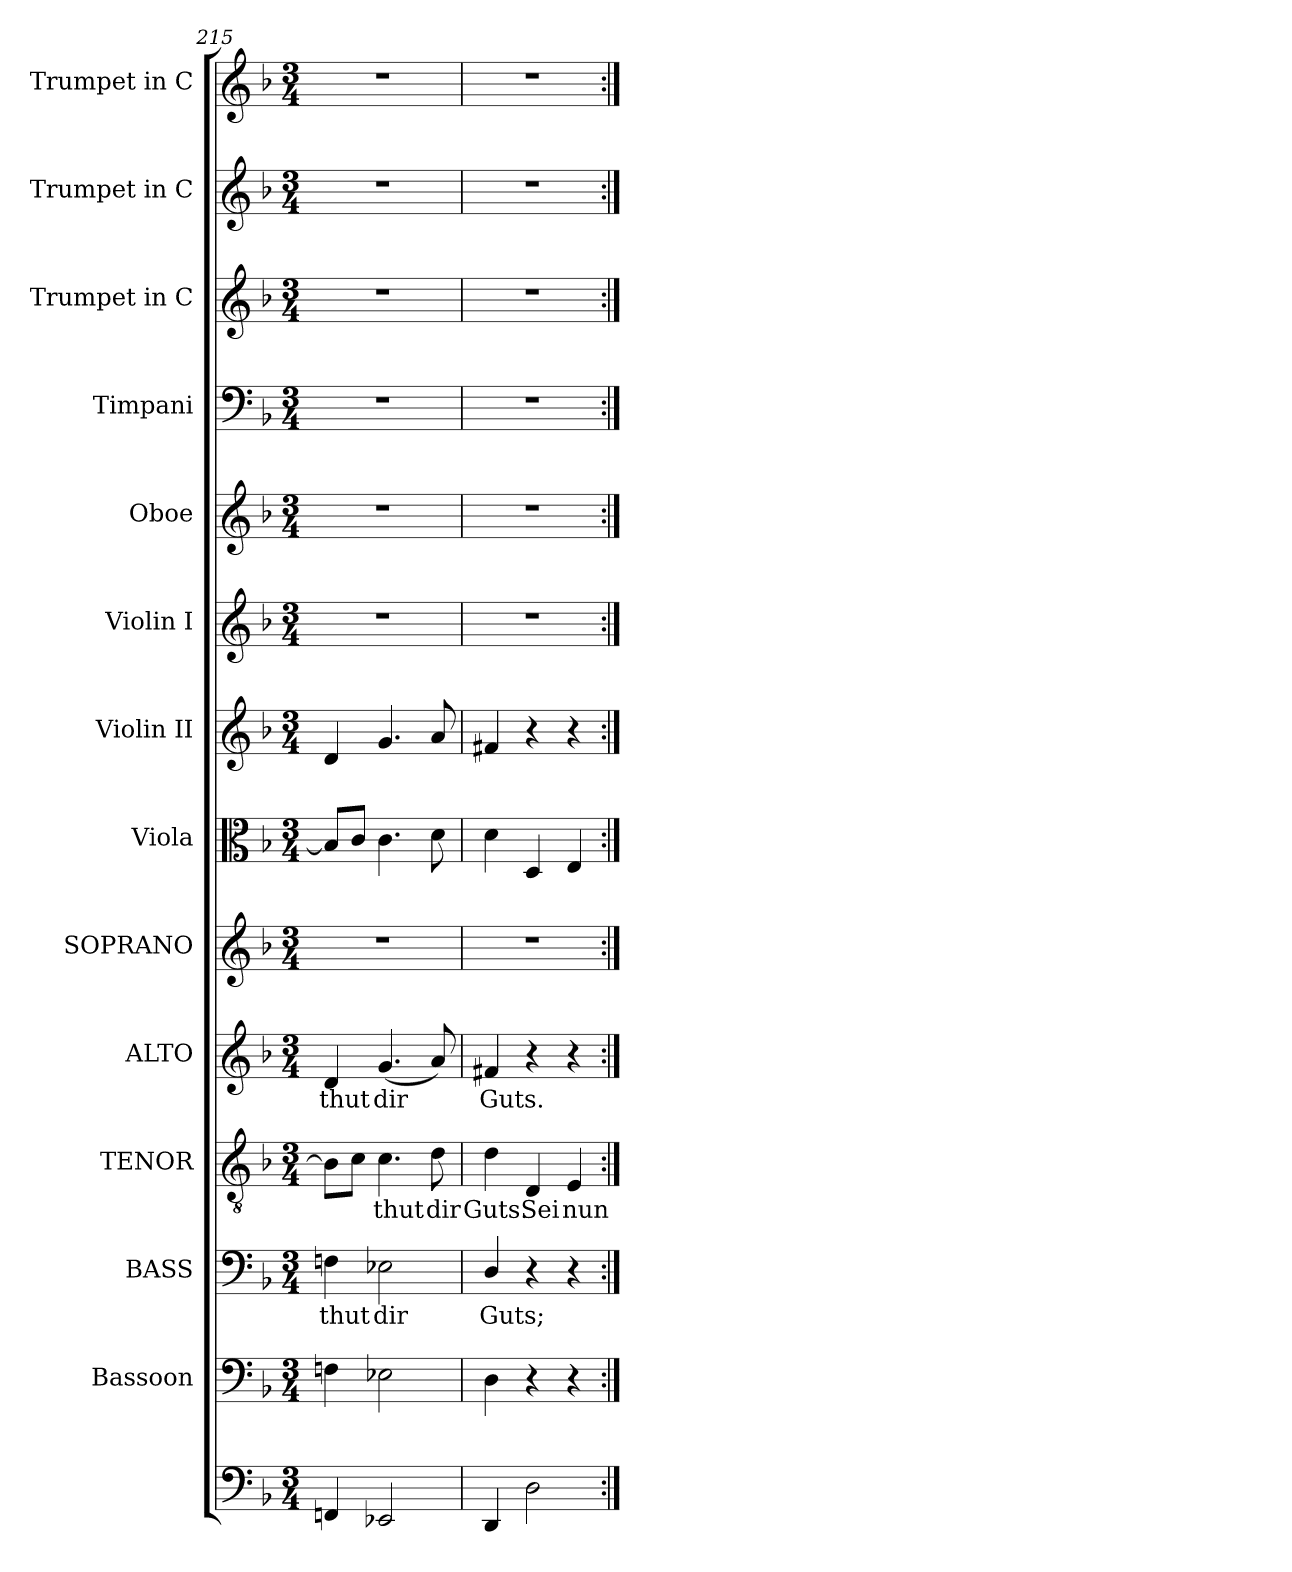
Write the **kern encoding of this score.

**kern	**kern	**kern	**text	**kern	**text	**kern	**text	**kern	**kern	**kern	**kern	**kern	**kern	**kern	**kern	**kern
*part14	*part13	*part12	*part12	*part11	*part11	*part10	*part10	*part9	*part8	*part7	*part6	*part5	*part4	*part3	*part2	*part1
*staff14	*staff13	*staff12	*staff12	*staff11	*staff11	*staff10	*staff10	*staff9	*staff8	*staff7	*staff6	*staff5	*staff4	*staff3	*staff2	*staff1
*	*I"Bassoon	*I"BASS	*	*I"TENOR	*	*I"ALTO	*	*I"SOPRANO	*I"Viola	*I"Violin II	*I"Violin I	*I"Oboe	*I"Timpani	*I"Trumpet in C	*I"Trumpet in C	*I"Trumpet in C
*	*	*	*	*	*	*I'Alto	*	*I'Soprano	*I'Viola	*I'Violin II	*I'Violin I	*I'Oboe	*I'Timp.	*	*	*
*clefF4	*clefF4	*clefF4	*	*clefGv2	*	*clefG2	*	*clefG2	*clefC3	*clefG2	*clefG2	*clefG2	*clefF4	*clefG2	*clefG2	*clefG2
*	*	*	*	*ITrd7c12	*	*	*	*	*	*	*	*	*	*	*	*
*k[b-]	*k[b-]	*k[b-]	*	*k[b-]	*	*k[b-]	*	*k[b-]	*k[b-]	*k[b-]	*k[b-]	*k[b-]	*k[b-]	*k[b-]	*k[b-]	*k[b-]
*F:	*F:	*F:	*	*F:	*	*F:	*	*F:	*F:	*F:	*F:	*F:	*F:	*F:	*F:	*F:
*M3/4	*M3/4	*M3/4	*	*M3/4	*	*M3/4	*	*M3/4	*M3/4	*M3/4	*M3/4	*M3/4	*M3/4	*M3/4	*M3/4	*M3/4
=215	=215	=215	=215	=215	=215	=215	=215	=215	=215	=215	=215	=215	=215	=215	=215	=215
!	!	!	!LO:LY:b:color=#000000	!	!	!	!	!	!	!	!	!	!	!	!	!
!	!	!	!	!	!	!	!LO:LY:b:color=#000000	!LO:N:vis=1	!	!	!LO:N:vis=1	!LO:N:vis=1	!LO:N:vis=1	!LO:N:vis=1	!LO:N:vis=1	!LO:N:vis=1
4FFni/	4Fni\	4Fni\	thut	8BB-i\L]	.	4di/	thut	2.r	8B-i/L]	4di/	2.r	2.r	2.r	2.r	2.r	2.r
.	.	.	.	8Ci\J	.	.	.	.	8ci/J	.	.	.	.	.	.	.
!	!	!	!LO:LY:b:color=#000000	!	!	!	!	!	!	!	!	!	!	!	!	!
!	!	!	!	!	!LO:LY:b:color=#000000	!	!	!	!	!	!	!	!	!	!	!
!	!	!	!	!	!	!	!LO:LY:b:color=#000000	!	!	!	!	!	!	!	!	!
2EE-Xi/	2E-Xi\	2E-Xi\	dir	4.Ci\	thut	(4.gi/	dir	.	4.ci\	4.gi/	.	.	.	.	.	.
!	!	!	!	!	!LO:LY:b:color=#000000	!	!	!	!	!	!	!	!	!	!	!
.	.	.	.	8Di\	dir	8ai/)	.	.	8di\	8ai/	.	.	.	.	.	.
=216	=216	=216	=216	=216	=216	=216	=216	=216	=216	=216	=216	=216	=216	=216	=216	=216
!	!	!	!LO:LY:b:color=#000000	!	!	!	!	!	!	!	!	!	!	!	!	!
!	!	!	!	!	!LO:LY:b:color=#000000	!	!	!	!	!	!	!	!	!	!	!
!	!	!	!	!	!	!	!LO:LY:b:color=#000000	!LO:N:vis=1	!	!	!LO:N:vis=1	!LO:N:vis=1	!LO:N:vis=1	!LO:N:vis=1	!LO:N:vis=1	!LO:N:vis=1
4DDi/	4Di\	4Di/	Guts;	4Di\	Guts.	4f#Xi/	Guts.	2.r	4di\	4f#Xi/	2.r	2.r	2.r	2.r	2.r	2.r
!	!	!	!	!	!LO:LY:b:color=#000000	!	!	!	!	!	!	!	!	!	!	!
2Di\	4r	4r	.	4DDi/	Sei	4r	.	.	4Di/	4r	.	.	.	.	.	.
!	!	!	!	!	!LO:LY:b:color=#000000	!	!	!	!	!	!	!	!	!	!	!
.	4r	4r	.	4EEi/	nun	4r	.	.	4Ei/	4r	.	.	.	.	.	.
=:|!	=:|!	=:|!	=:|!	=:|!	=:|!	=:|!	=:|!	=:|!	=:|!	=:|!	=:|!	=:|!	=:|!	=:|!	=:|!	=:|!
*-	*-	*-	*-	*-	*-	*-	*-	*-	*-	*-	*-	*-	*-	*-	*-	*-
